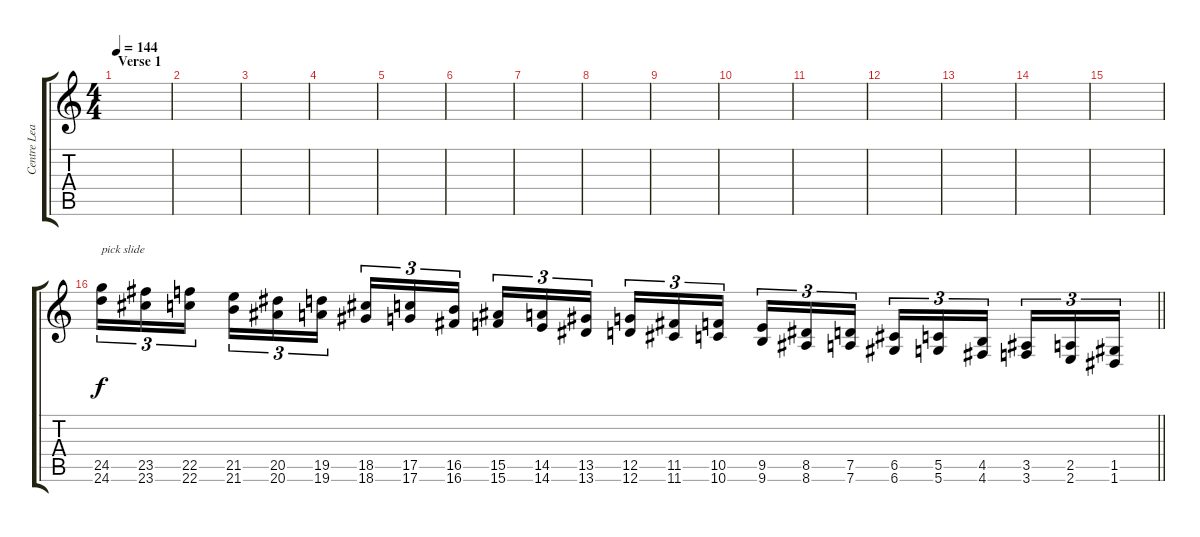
\track ("Centre Lead" "Centre Lea") {instrument distortionguitar}
\staff {score tabs}
\tuning (D4 A3 F3 C3 G2 D2) {hide}
\ts (4 4)
\section ("" "Verse 1")
\tempo 144
\clef g2
\ks c
|
|
|
|
|
|
|
|
|
|
|
|
|
|
|
\barLineRight lightlight
(24.5 24.6).16{tu (3 2) txt "pick slide" instrument guitarfretnoise} (23.5 23.6).16{tu (3 2)} (22.5 22.6).16{tu (3 2)} (21.5 21.6).16{tu (3 2)} (20.5 20.6).16{tu (3 2)} (19.5 19.6).16{tu (3 2)} (18.5 18.6).16{tu (3 2)} (17.5 17.6).16{tu (3 2)} (16.5 16.6).16{tu (3 2)} (15.5 15.6).16{tu (3 2)} (14.5 14.6).16{tu (3 2)} (13.5 13.6).16{tu (3 2)} (12.5 12.6).16{tu (3 2)} (11.5 11.6).16{tu (3 2)} (10.5 10.6).16{tu (3 2)} (9.5 9.6).16{tu (3 2)} (8.5 8.6).16{tu (3 2)} (7.5 7.6).16{tu (3 2)} (6.5 6.6).16{tu (3 2)} (5.5 5.6).16{tu (3 2)} (4.5 4.6).16{tu (3 2)} (3.5 3.6).16{tu (3 2)} (2.5 2.6).16{tu (3 2)} (1.5 1.6).16{tu (3 2)}
